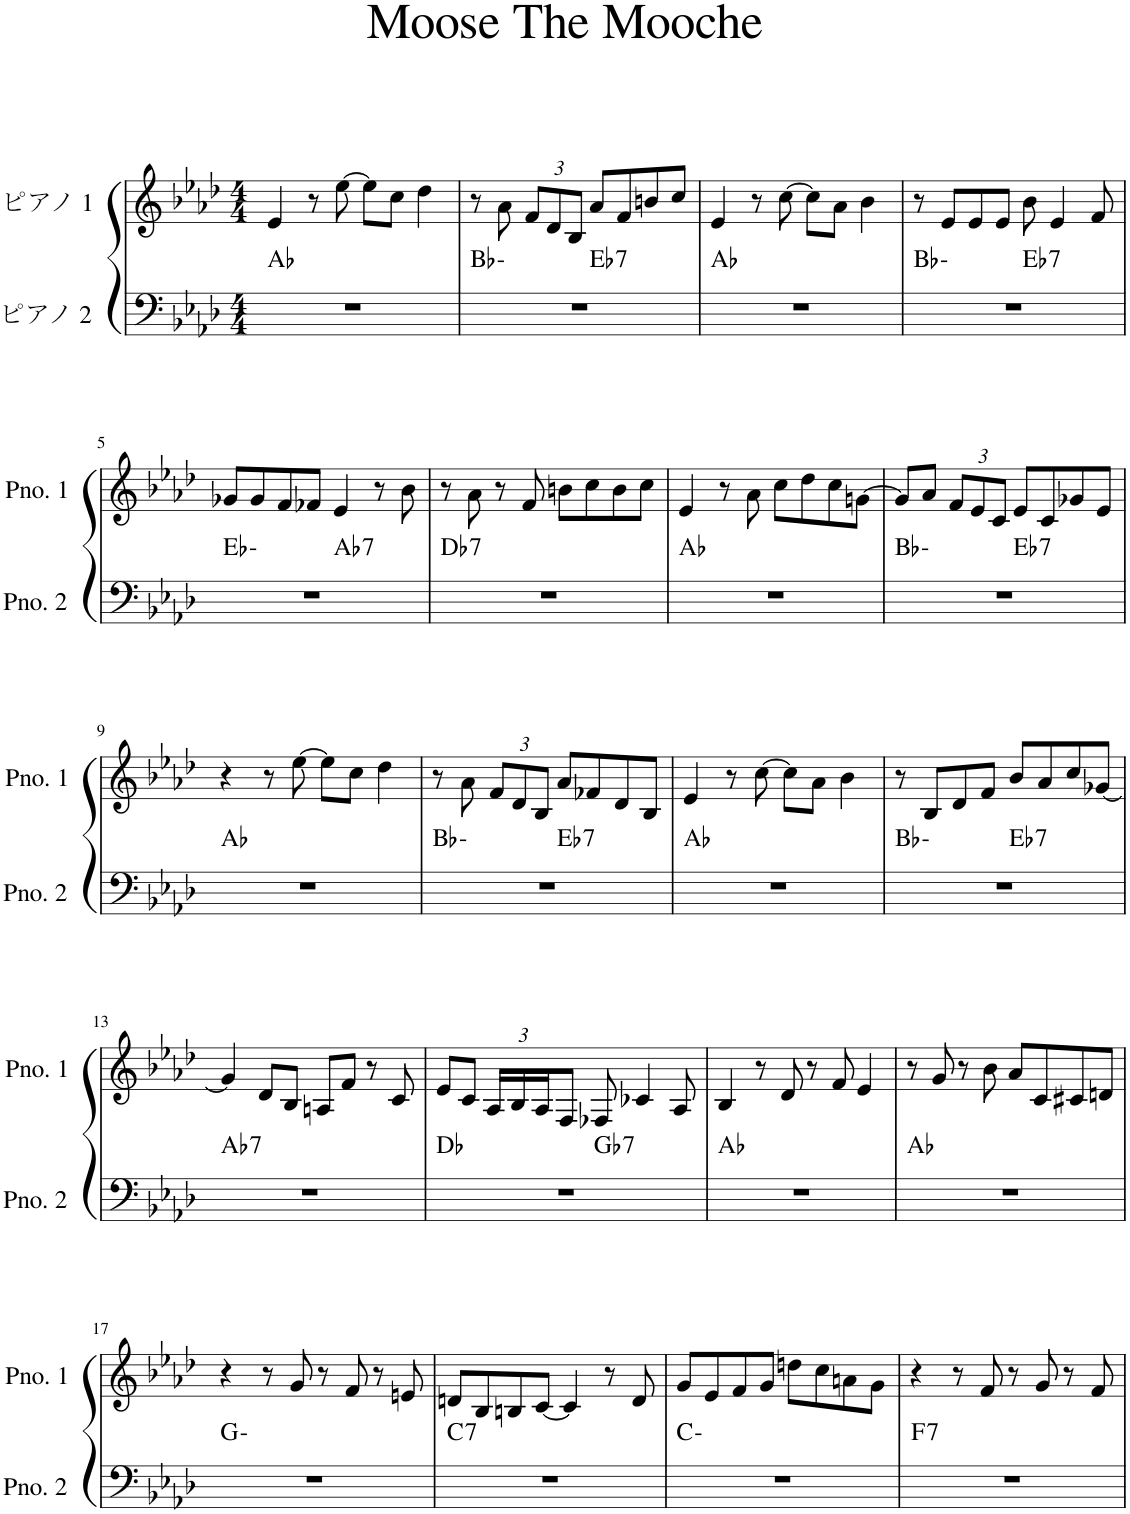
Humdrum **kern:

**kern	**harte	**kern
*part2	*part2	*part1
*staff2	*	*staff1
*I"ピアノ 2	*	*I"ピアノ 1
*clefF4	*	*clefG2
*k[b-e-a-d-]	*	*k[b-e-a-d-]
*M4/4	*	*M4/4
=1	=1	=1
1r	Ab:maj	4e-/
.	.	8r
.	.	[8ee-\
.	.	8ee-\L]
.	.	8cc\J
.	.	4dd-\
=2	=2	=2
*^	*	*
1r	2ryy	Bb:min	8r
.	.	.	8a-\
*	*	*	*Xbrackettup
.	.	.	12f/L
.	.	.	12d-/
.	.	.	12B-/J
!	!	!LO:H:kt=7	!
.	2ryy	Eb:7	8a-/L
.	.	.	8f/
.	.	.	8bn/
.	.	.	8cc/J
*v	*v	*	*
=3	=3	=3
1r	Ab:maj	4e-/
.	.	8r
.	.	[8cc\
.	.	8cc\L]
.	.	8a-\J
.	.	4b-\
=4	=4	=4
*^	*	*
1r	2ryy	Bb:min	8r
.	.	.	8e-/L
.	.	.	8e-/
.	.	.	8e-/J
!	!	!LO:H:kt=7	!
.	2ryy	Eb:7	8b-\
.	.	.	4e-/
.	.	.	8f/
!!LO:LB:g=z
=5	=5	=5	=5
1r	2ryy	Eb:min	8g-X/L
.	.	.	8g-/
.	.	.	8f/
.	.	.	8f-X/J
!	!	!LO:H:kt=7	!
.	2ryy	Ab:7	4e-/
.	.	.	8r
.	.	.	8b-\
=6	=6	=6	=6
!	!	!LO:H:kt=7	!
*v	*v	*	*
1r	Db:7	8r
.	.	8a-\
.	.	8r
.	.	8f/
.	.	8bn\L
.	.	8cc\
.	.	8b\
.	.	8cc\J
=7	=7	=7
1r	Ab:maj	4e-/
.	.	8r
.	.	8a-\
.	.	8cc\L
.	.	8dd-\
.	.	8cc\
.	.	[8gn\J
=8	=8	=8
*^	*	*
1r	2ryy	Bb:min	8g/L]
.	.	.	8a-/J
.	.	.	12f/L
.	.	.	12e-/
.	.	.	12c/J
!	!	!LO:H:kt=7	!
.	2ryy	Eb:7	8e-/L
.	.	.	8c/
.	.	.	8g-X/
.	.	.	8e-/J
*v	*v	*	*
!!LO:LB:g=z
=9	=9	=9
1r	Ab:maj	4r
.	.	8r
.	.	[8ee-\
.	.	8ee-\L]
.	.	8cc\J
.	.	4dd-\
=10	=10	=10
*^	*	*
1r	2ryy	Bb:min	8r
.	.	.	8a-\
.	.	.	12f/L
.	.	.	12d-/
.	.	.	12B-/J
!	!	!LO:H:kt=7	!
.	2ryy	Eb:7	8a-/L
.	.	.	8f-X/
.	.	.	8d-/
.	.	.	8B-/J
*v	*v	*	*
=11	=11	=11
1r	Ab:maj	4e-/
.	.	8r
.	.	[8cc\
.	.	8cc\L]
.	.	8a-\J
.	.	4b-\
=12	=12	=12
*^	*	*
1r	2ryy	Bb:min	8r
.	.	.	8B-/L
.	.	.	8d-/
.	.	.	8f/J
!	!	!LO:H:kt=7	!
.	2ryy	Eb:7	8b-/L
.	.	.	8a-/
.	.	.	8cc/
.	.	.	[8g-X/J
!!LO:LB:g=z
=13	=13	=13	=13
!	!	!LO:H:kt=7	!
*v	*v	*	*
1r	Ab:7	4g-/]
.	.	8d-/L
.	.	8B-/J
.	.	8An/L
.	.	8f/J
.	.	8r
.	.	8c/
=14	=14	=14
*^	*	*
1r	2ryy	Db:maj	8e-/L
.	.	.	8c/J
.	.	.	24A-/LL
.	.	.	24B-/
.	.	.	24A-/J
.	.	.	8F/J
!	!	!LO:H:kt=7	!
.	2ryy	Gb:7	8F-X/
.	.	.	4c-X/
.	.	.	8A-/
*v	*v	*	*
=15	=15	=15
1r	Ab:maj	4B-/
.	.	8r
.	.	8d-/
.	.	8r
.	.	8f/
.	.	4e-/
=16	=16	=16
1r	Ab:maj	8r
.	.	8g/
.	.	8r
.	.	8b-\
.	.	8a-/L
.	.	8c/
.	.	8c#X/
.	.	8dn/J
!!LO:LB:g=z
=17	=17	=17
1r	G:min	4r
.	.	8r
.	.	8g/
.	.	8r
.	.	8f/
.	.	8r
.	.	8en/
=18	=18	=18
!	!LO:H:kt=7	!
1r	C:7	8dn/L
.	.	8B-/
.	.	8Bn/
.	.	[8c/J
.	.	4c/]
.	.	8r
.	.	8d/
=19	=19	=19
1r	C:min	8g/L
.	.	8e-/
.	.	8f/
.	.	8g/J
.	.	8ddn\L
.	.	8cc\
.	.	8an\
.	.	8g\J
=20	=20	=20
!	!LO:H:kt=7	!
1r	F:7	4r
.	.	8r
.	.	8f/
.	.	8r
.	.	8g/
.	.	8r
.	.	8f/
=	=	=
*-	*-	*-
